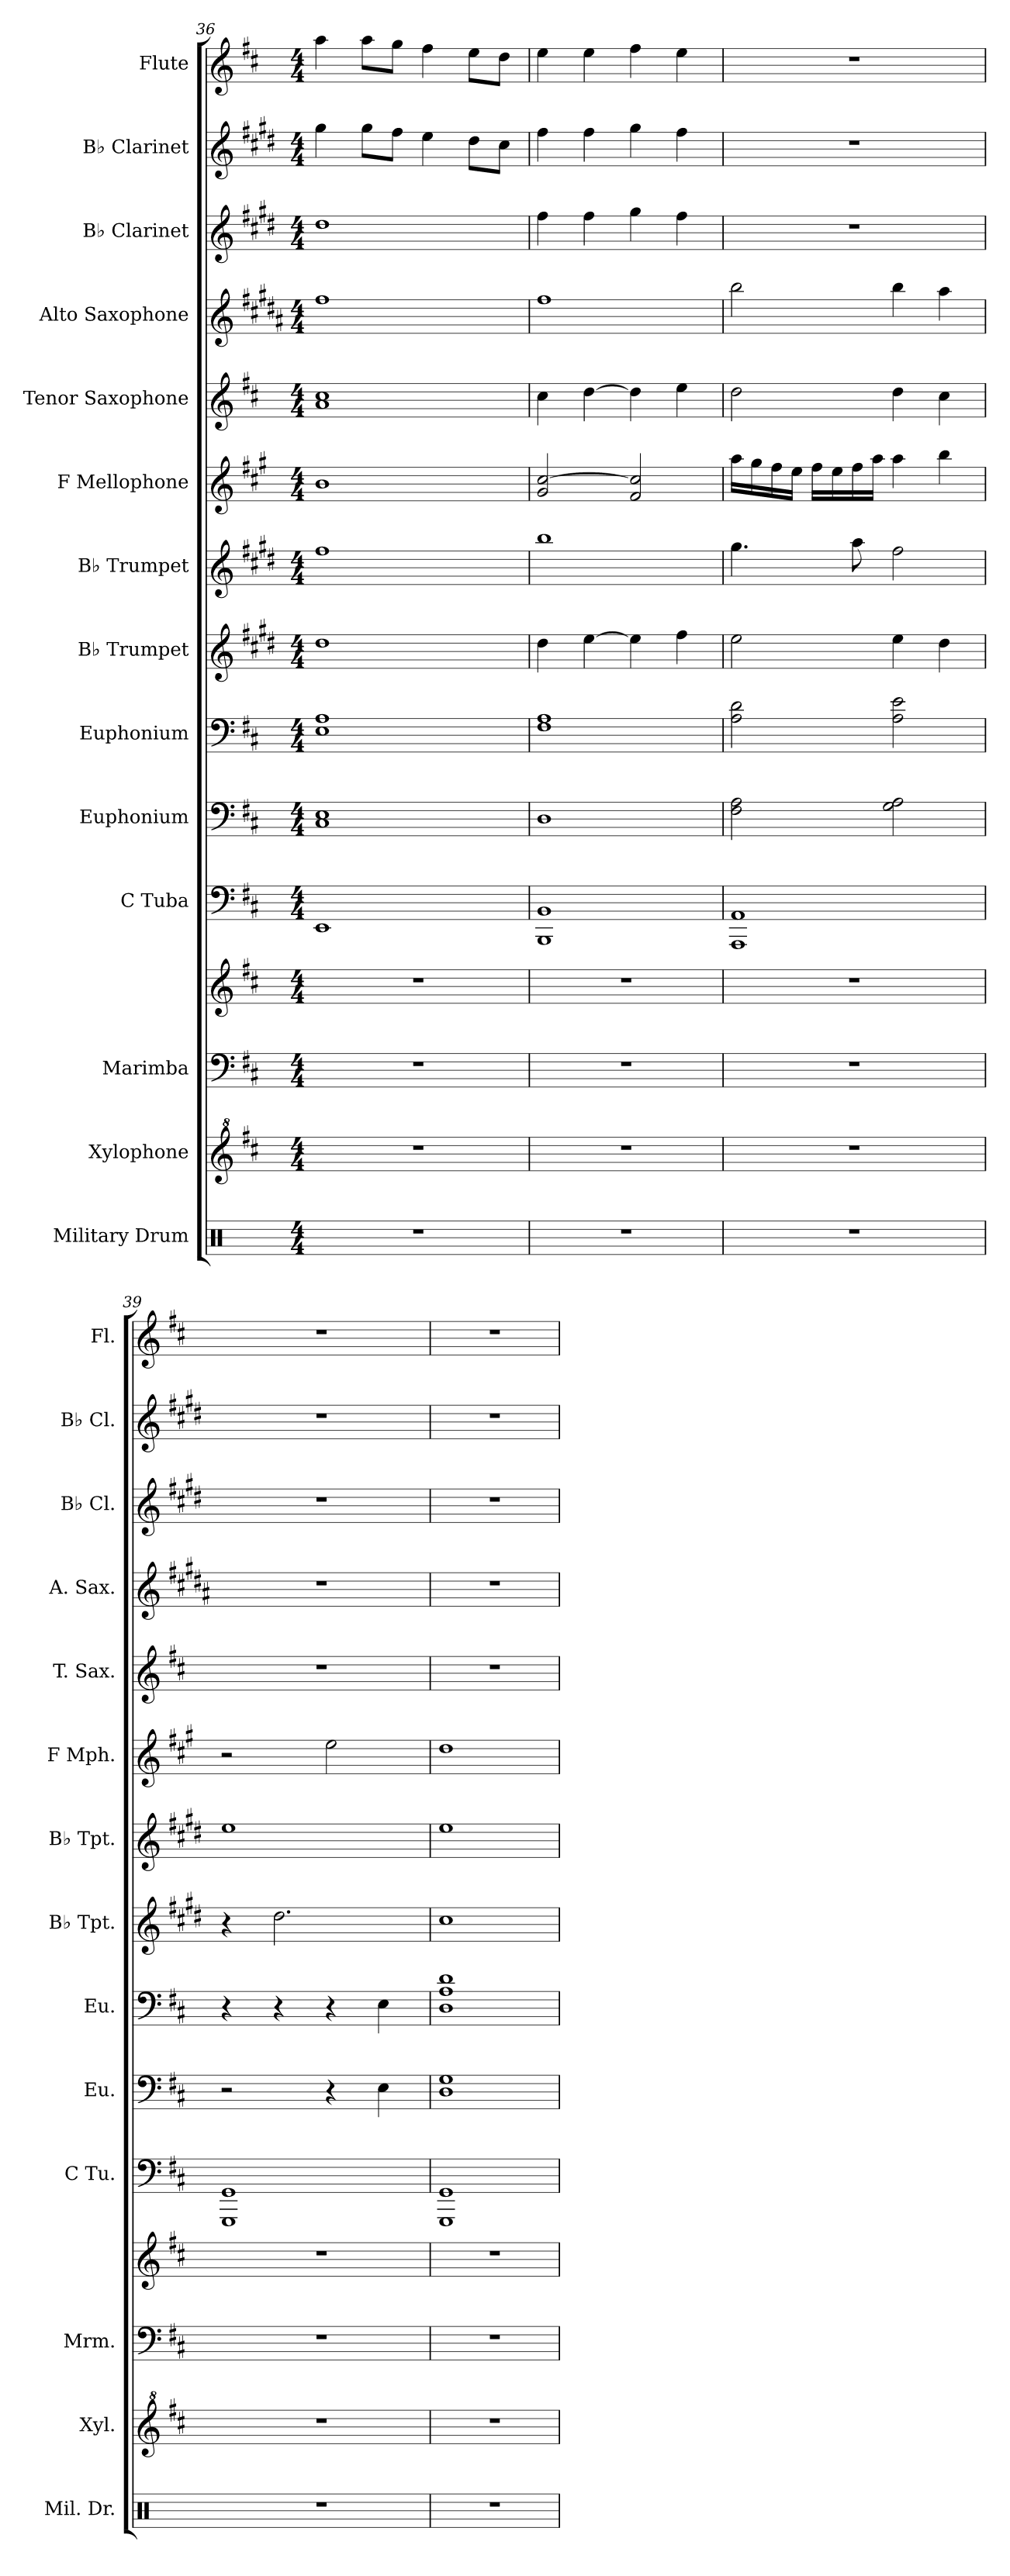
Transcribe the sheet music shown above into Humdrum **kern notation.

**kern	**kern	**kern	**kern	**kern	**kern	**kern	**kern	**kern	**kern	**kern	**kern	**kern	**kern	**kern
*part14	*part13	*part12	*part12	*part11	*part10	*part9	*part8	*part7	*part6	*part5	*part4	*part3	*part2	*part1
*staff15	*staff14	*staff13	*staff12	*staff11	*staff10	*staff9	*staff8	*staff7	*staff6	*staff5	*staff4	*staff3	*staff2	*staff1
*I"Military Drum	*I"Xylophone	*I"Marimba	*	*I"C Tuba	*I"Euphonium	*I"Euphonium	*I"B♭ Trumpet	*I"B♭ Trumpet	*I"F Mellophone	*I"Tenor Saxophone	*I"Alto Saxophone	*I"B♭ Clarinet	*I"B♭ Clarinet	*I"Flute
*I'Mil. Dr.	*I'Xyl.	*I'Mrm.	*	*I'C Tu.	*I'Eu.	*I'Eu.	*I'B♭ Tpt.	*I'B♭ Tpt.	*I'F Mph.	*I'T. Sax.	*I'A. Sax.	*I'B♭ Cl.	*I'B♭ Cl.	*I'Fl.
!!LO:PB:g=z
*clefX	*clefG^2	*clefF4	*clefG2	*clefF4	*clefF4	*clefF4	*clefG2	*clefG2	*clefG2	*clefG2	*clefG2	*clefG2	*clefG2	*clefG2
*	*	*	*	*	*	*	*ITrd1c2	*ITrd1c2	*ITrd4c7	*ITrd8c14	*ITrd5c9	*ITrd1c2	*ITrd1c2	*
*k[]	*k[f#c#]	*k[f#c#]	*k[f#c#]	*k[f#c#]	*k[f#c#]	*k[f#c#]	*k[f#c#]	*k[f#c#]	*k[f#c#]	*k[f#c#]	*k[f#c#]	*k[f#c#]	*k[f#c#]	*k[f#c#]
*C:	*D:	*D:	*D:	*D:	*D:	*D:	*D:	*D:	*D:	*D:	*D:	*D:	*D:	*D:
*M4/4	*M4/4	*M4/4	*M4/4	*M4/4	*M4/4	*M4/4	*M4/4	*M4/4	*M4/4	*M4/4	*M4/4	*M4/4	*M4/4	*M4/4
=36	=36	=36	=36	=36	=36	=36	=36	=36	=36	=36	=36	=36	=36	=36
1r	1r	1r	1r	1EE	1C# 1E	1E 1A	1cc#	1ee	1e	1A 1c#	1a	1cc#	4ff#\	4aa\
.	.	.	.	.	.	.	.	.	.	.	.	.	8ff#\L	8aa\L
.	.	.	.	.	.	.	.	.	.	.	.	.	8ee\J	8gg\J
.	.	.	.	.	.	.	.	.	.	.	.	.	4dd\	4ff#\
.	.	.	.	.	.	.	.	.	.	.	.	.	8cc#\L	8ee\L
.	.	.	.	.	.	.	.	.	.	.	.	.	8b\J	8dd\J
=37	=37	=37	=37	=37	=37	=37	=37	=37	=37	=37	=37	=37	=37	=37
1r	1r	1r	1r	1BBB 1BB	1D	1F# 1A	4cc#\	1aa	2c#/ [2f#/	4c#\	1a	4ee\	4ee\	4ee\
.	.	.	.	.	.	.	[4dd\	.	.	[4d\	.	4ee\	4ee\	4ee\
.	.	.	.	.	.	.	4dd\]	.	2B/ 2f#/]	4d\]	.	4ff#\	4ff#\	4ff#\
.	.	.	.	.	.	.	4ee\	.	.	4e\	.	4ee\	4ee\	4ee\
=38	=38	=38	=38	=38	=38	=38	=38	=38	=38	=38	=38	=38	=38	=38
1r	1r	1r	1r	1AAA 1AA	2F#\ 2A\	2A\ 2d\	2dd\	4.ff#\	16dd\LL	2d\	2dd\	1r	1r	1r
.	.	.	.	.	.	.	.	.	16cc#\	.	.	.	.	.
.	.	.	.	.	.	.	.	.	16b\	.	.	.	.	.
.	.	.	.	.	.	.	.	.	16a\JJ	.	.	.	.	.
.	.	.	.	.	.	.	.	.	16b\LL	.	.	.	.	.
.	.	.	.	.	.	.	.	.	16a\	.	.	.	.	.
.	.	.	.	.	.	.	.	8gg\	16b\	.	.	.	.	.
.	.	.	.	.	.	.	.	.	16dd\JJ	.	.	.	.	.
.	.	.	.	.	2G\ 2A\	2A\ 2e\	4dd\	2ee\	4dd\	4d\	4dd\	.	.	.
.	.	.	.	.	.	.	4cc#\	.	4ee\	4c#\	4cc#\	.	.	.
=39	=39	=39	=39	=39	=39	=39	=39	=39	=39	=39	=39	=39	=39	=39
1r	1r	1r	1r	1GGG 1GG	2r	4r	4r	1dd	2r	1r	1r	1r	1r	1r
.	.	.	.	.	.	4r	2.cc#\	.	.	.	.	.	.	.
.	.	.	.	.	4r	4r	.	.	2a\	.	.	.	.	.
.	.	.	.	.	4E\	4E\	.	.	.	.	.	.	.	.
=40	=40	=40	=40	=40	=40	=40	=40	=40	=40	=40	=40	=40	=40	=40
1r	1r	1r	1r	1GGG 1GG	1D 1G	1D 1A 1d	1b	1dd	1g	1r	1r	1r	1r	1r
=	=	=	=	=	=	=	=	=	=	=	=	=	=	=
*-	*-	*-	*-	*-	*-	*-	*-	*-	*-	*-	*-	*-	*-	*-
